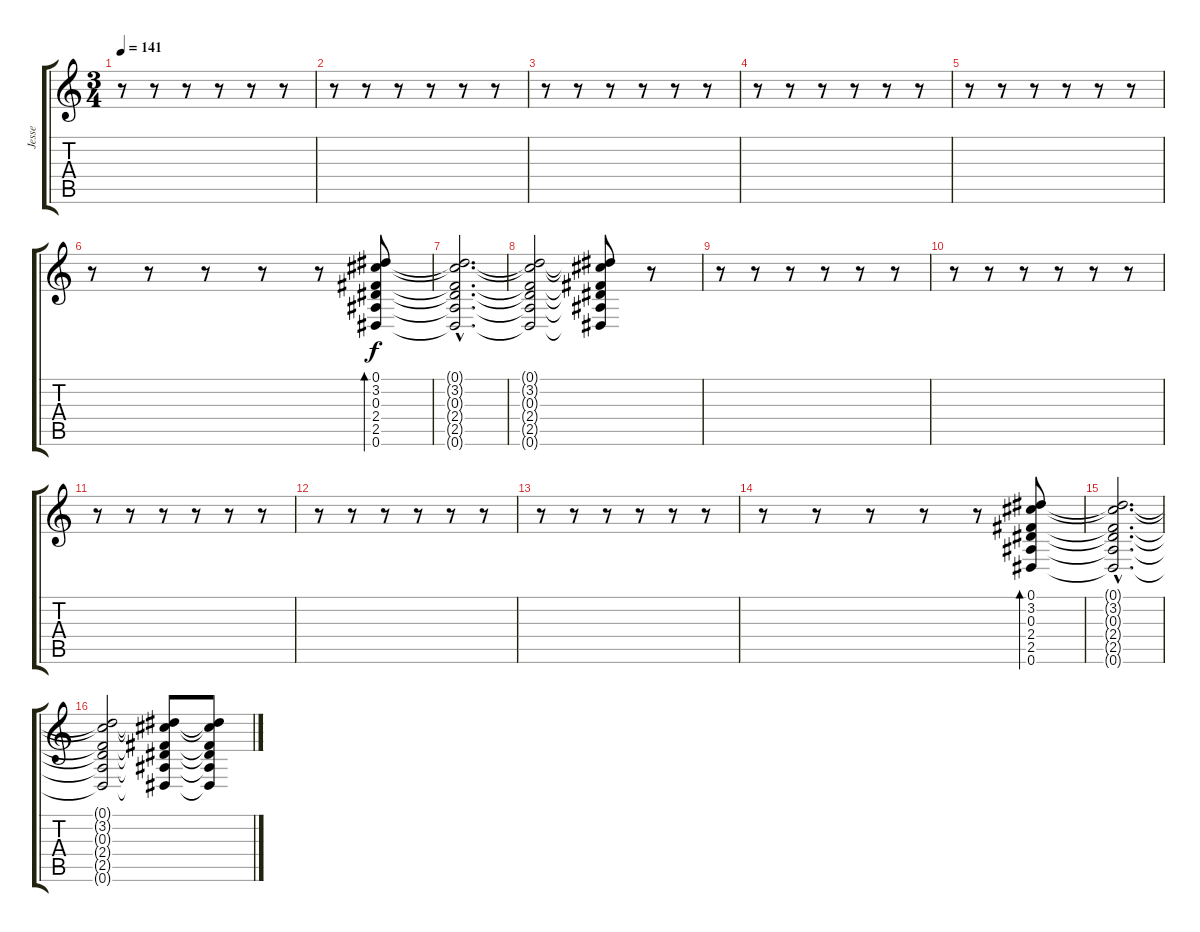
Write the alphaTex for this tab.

\track ("Jesse" "Jesse") {instrument electricguitarclean}
\staff {score tabs}
\tuning (Eb4 Bb3 Gb3 Db3 Ab2 Eb2) {hide}
\ts (3 4)
\tempo 141
\clef g2
\ks c
r.8{dy f} r.8 r.8 r.8 r.8 r.8 |
r.8 r.8 r.8 r.8 r.8 r.8 |
r.8 r.8 r.8 r.8 r.8 r.8 |
r.8 r.8 r.8 r.8 r.8 r.8 |
r.8 r.8 r.8 r.8 r.8 r.8 |
r.8 r.8 r.8 r.8 r.8 (0.1 3.2 0.3 2.4 2.5 0.6).8{bd 480} |
(0.1{hac t} 3.2{hac t} 0.3{hac t} 2.4{hac t} 2.5{hac t} 0.6{hac t}).2{d} |
(0.1{t} 3.2{t} 0.3{t} 2.4{t} 2.5{t} 0.6{t}).2 (0.1{t} 3.2{t} 0.3{t} 2.4{t} 2.5{t} 0.6{t}).8 r.8 |
r.8 r.8 r.8 r.8 r.8 r.8 |
r.8 r.8 r.8 r.8 r.8 r.8 |
r.8 r.8 r.8 r.8 r.8 r.8 |
r.8 r.8 r.8 r.8 r.8 r.8 |
r.8 r.8 r.8 r.8 r.8 r.8 |
r.8 r.8 r.8 r.8 r.8 (0.1 3.2 0.3 2.4 2.5 0.6).8{bd 480} |
(0.1{hac t} 3.2{hac t} 0.3{hac t} 2.4{hac t} 2.5{hac t} 0.6{hac t}).2{d} |
(0.1{t} 3.2{t} 0.3{t} 2.4{t} 2.5{t} 0.6{t}).2 (0.1{t} 3.2{t} 0.3{t} 2.4{t} 2.5{t} 0.6{t}).8 (0.1{t} 3.2{t} 0.3{t} 2.4{t} 2.5{t} 0.6{t}).8
